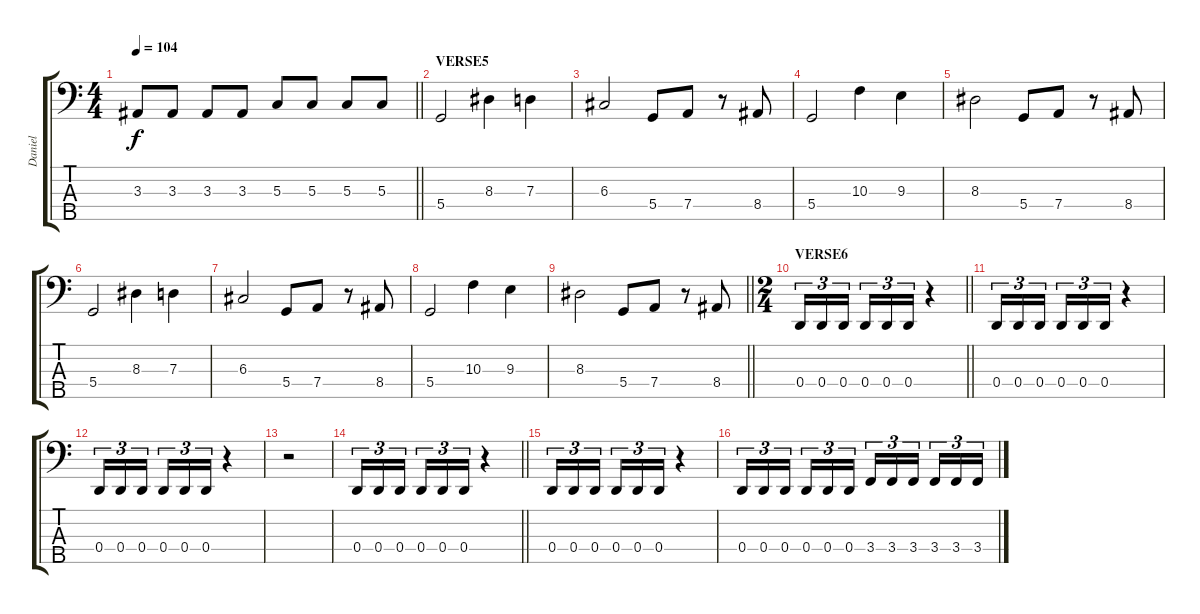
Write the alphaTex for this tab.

\track ("Daniel" "Daniel") {instrument electricbasspick}
\staff {score tabs}
\tuning (F2 C2 G1 D1 A0) {hide}
\ts (4 4)
\tempo 104
\clef f4
\barLineRight lightlight
\ks c
3.3.8{dy f} 3.3.8 3.3.8 3.3.8 5.3.8 5.3.8 5.3.8 5.3.8 |
\section ("" "VERSE5")
5.4.2 8.3.4 7.3.4 |
6.3.2 5.4.8 7.4.8 r.8 8.4.8 |
5.4.2 10.3.4 9.3.4 |
8.3.2 5.4.8 7.4.8 r.8 8.4.8 |
5.4.2 8.3.4 7.3.4 |
6.3.2 5.4.8 7.4.8 r.8 8.4.8 |
5.4.2 10.3.4 9.3.4 |
\barLineRight lightlight
8.3.2 5.4.8 7.4.8 r.8 8.4.8 |
\ts (2 4)
\section ("" "VERSE6")
\barLineRight lightlight
0.4.16{tu (3 2)} 0.4.16{tu (3 2)} 0.4.16{tu (3 2) beam splitsecondary} 0.4.16{tu (3 2)} 0.4.16{tu (3 2)} 0.4.16{tu (3 2)} r.4 |
0.4.16{tu (3 2)} 0.4.16{tu (3 2)} 0.4.16{tu (3 2) beam splitsecondary} 0.4.16{tu (3 2)} 0.4.16{tu (3 2)} 0.4.16{tu (3 2)} r.4 |
0.4.16{tu (3 2)} 0.4.16{tu (3 2)} 0.4.16{tu (3 2) beam splitsecondary} 0.4.16{tu (3 2)} 0.4.16{tu (3 2)} 0.4.16{tu (3 2)} r.4 |
r.2 |
\barLineRight lightlight
0.4.16{tu (3 2)} 0.4.16{tu (3 2)} 0.4.16{tu (3 2) beam splitsecondary} 0.4.16{tu (3 2)} 0.4.16{tu (3 2)} 0.4.16{tu (3 2)} r.4 |
0.4.16{tu (3 2)} 0.4.16{tu (3 2)} 0.4.16{tu (3 2) beam splitsecondary} 0.4.16{tu (3 2)} 0.4.16{tu (3 2)} 0.4.16{tu (3 2)} r.4 |
0.4.16{tu (3 2)} 0.4.16{tu (3 2)} 0.4.16{tu (3 2) beam splitsecondary} 0.4.16{tu (3 2)} 0.4.16{tu (3 2)} 0.4.16{tu (3 2)} 3.4.16{tu (3 2)} 3.4.16{tu (3 2)} 3.4.16{tu (3 2) beam splitsecondary} 3.4.16{tu (3 2)} 3.4.16{tu (3 2)} 3.4.16{tu (3 2)}
